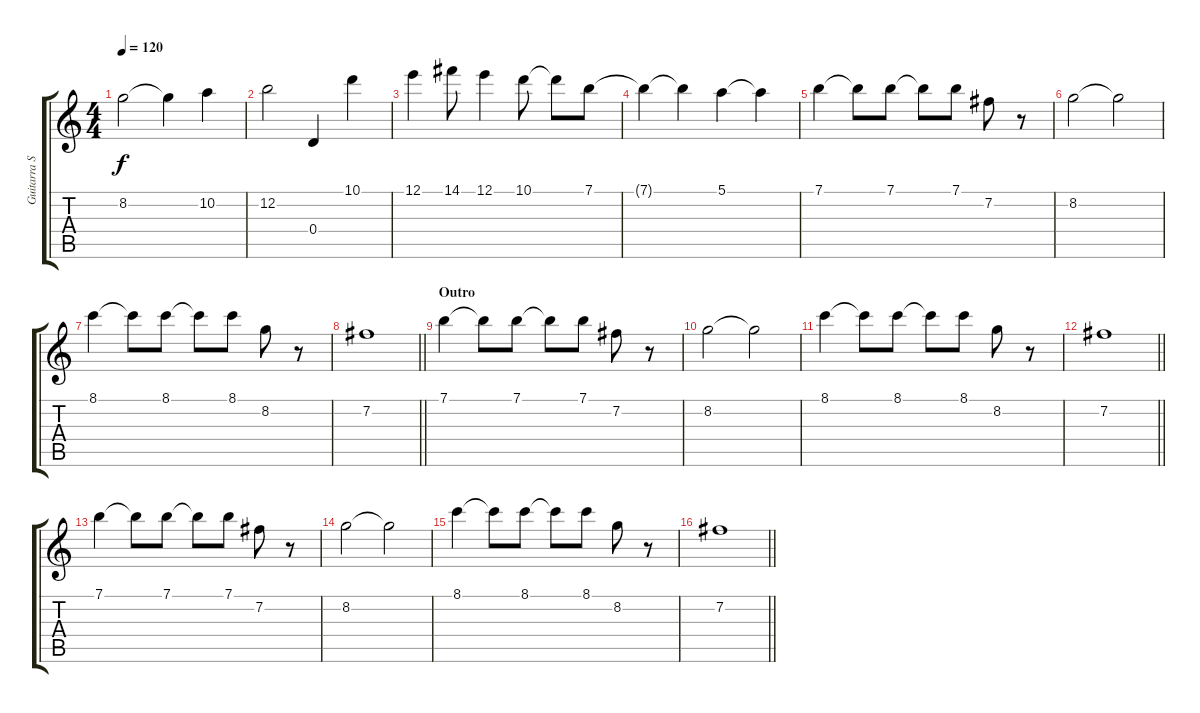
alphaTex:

\track ("Guitarra Solo" "Guitarra S") {instrument electricguitarjazz}
\staff {score tabs}
\tuning (E4 B3 G3 D3 A2 E2) {hide}
\ts (4 4)
\tempo 120
\clef g2
\ks c
8.2.2{dy f} 8.2{t}.4 10.2.4 |
12.2.2 0.4.4 10.1.4 |
12.1.4 14.1.8 12.1.4 10.1.8 10.1{t}.8 7.1.8 |
7.1{t}.4 7.1{t}.4 5.1.4 5.1{t}.4 |
7.1.4 7.1{t}.8 7.1.8 7.1{t}.8 7.1.8 7.2.8 r.8 |
8.2.2 8.2{t}.2 |
8.1.4 8.1{t}.8 8.1.8 8.1{t}.8 8.1.8 8.2.8 r.8 |
\barLineRight lightlight
7.2.1 |
\section ("" "Outro")
7.1.4 7.1{t}.8 7.1.8 7.1{t}.8 7.1.8 7.2.8 r.8 |
8.2.2 8.2{t}.2 |
8.1.4 8.1{t}.8 8.1.8 8.1{t}.8 8.1.8 8.2.8 r.8 |
\barLineRight lightlight
7.2.1 |
7.1.4 7.1{t}.8 7.1.8 7.1{t}.8 7.1.8 7.2.8 r.8 |
8.2.2 8.2{t}.2 |
8.1.4 8.1{t}.8 8.1.8 8.1{t}.8 8.1.8 8.2.8 r.8 |
\barLineRight lightlight
7.2.1
